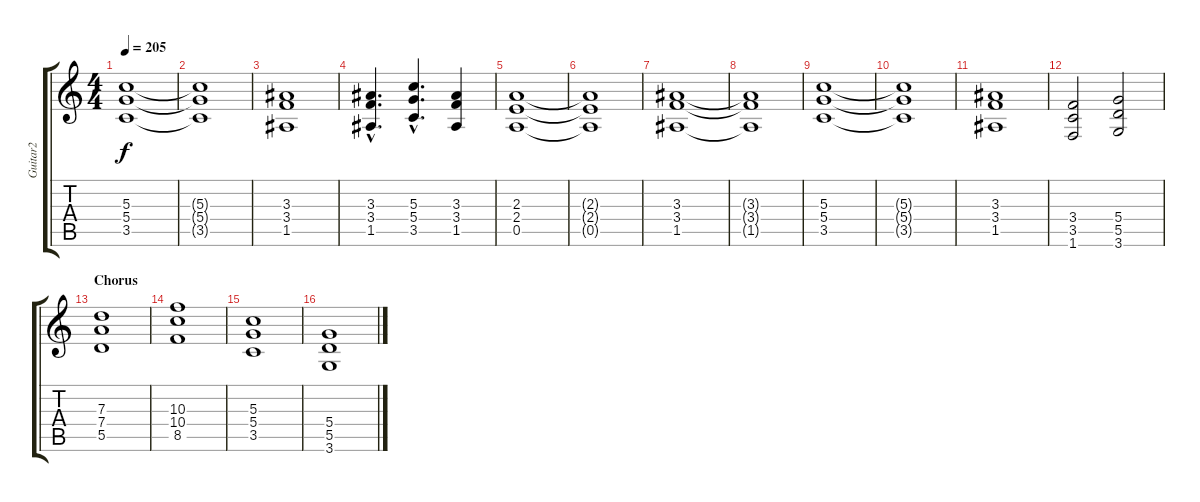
\track ("Guitar2" "Guitar2") {instrument distortionguitar}
\staff {score tabs}
\tuning (E4 B3 G3 D3 A2 E2) {hide}
\ts (4 4)
\tempo 205
\clef g2
\ks c
(5.3 5.4 3.5).1{dy f} |
(5.3{t} 5.4{t} 3.5{t}).1 |
(3.3 3.4 1.5).1 |
(3.3{hac} 3.4{hac} 1.5{hac}).4{d} (5.3{hac} 5.4{hac} 3.5{hac}).4{d} (3.3 3.4 1.5).4 |
(2.3 2.4 0.5).1 |
(2.3{t} 2.4{t} 0.5{t}).1 |
(3.3 3.4 1.5).1 |
(3.3{t} 3.4{t} 1.5{t}).1 |
(5.3 5.4 3.5).1 |
(5.3{t} 5.4{t} 3.5{t}).1 |
(3.3 3.4 1.5).1 |
(3.4 3.5 1.6).2 (5.4 5.5 3.6).2 |
\section ("" "Chorus")
(7.3 7.4 5.5).1 |
(10.3 10.4 8.5).1 |
(5.3 5.4 3.5).1 |
(5.4 5.5 3.6).1
